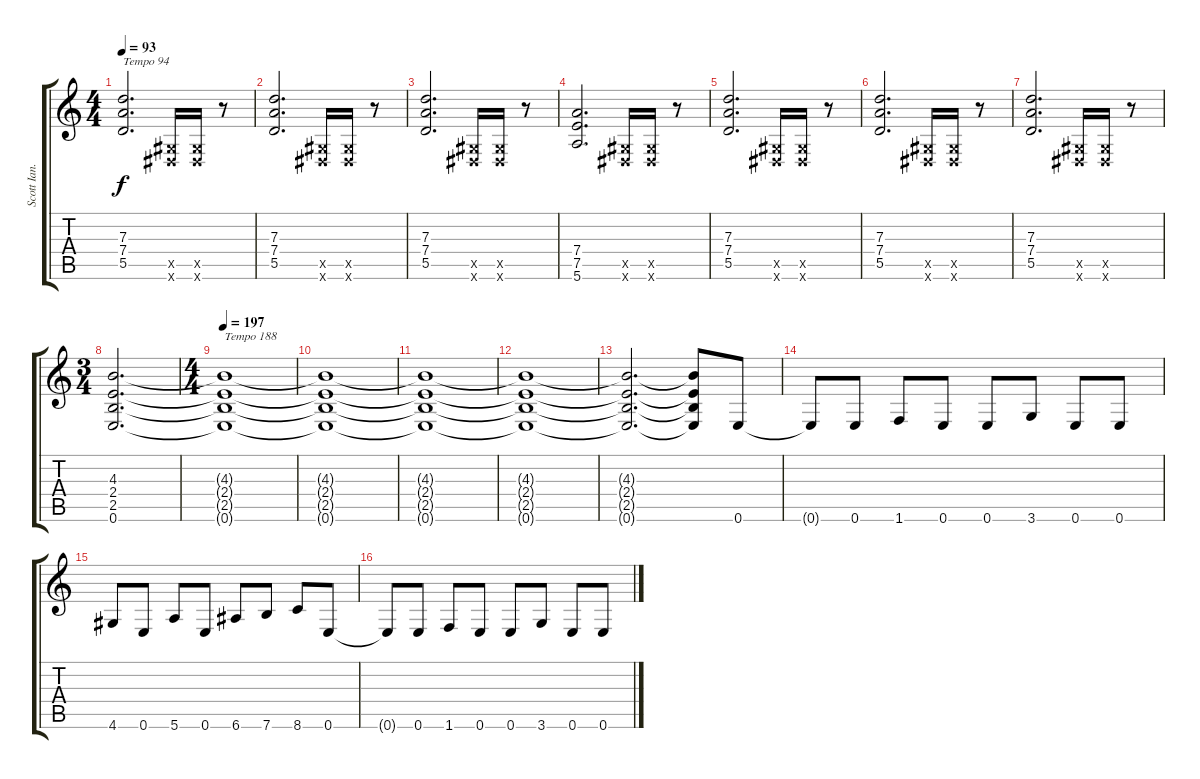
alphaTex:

\track ("Scott Ian." "Scott Ian.") {solo instrument distortionguitar}
\staff {score tabs}
\tuning (E4 B3 G3 D3 A2 E2) {hide}
\ts (4 4)
\tempo 93
\clef g2
\ks c
(7.3 7.4 5.5).2{d txt "Tempo 94" dy f instrument distortionguitar} (-1.5{x} -1.6{x}).16 (-1.5{x} -1.6{x}).16 r.8 |
(7.3 7.4 5.5).2{d} (-1.5{x} -1.6{x}).16 (-1.5{x} -1.6{x}).16 r.8 |
(7.3 7.4 5.5).2{d} (-1.5{x} -1.6{x}).16 (-1.5{x} -1.6{x}).16 r.8 |
(7.4 7.5 5.6).2{d} (-1.5{x} -1.6{x}).16 (-1.5{x} -1.6{x}).16 r.8 |
(7.3 7.4 5.5).2{d} (-1.5{x} -1.6{x}).16 (-1.5{x} -1.6{x}).16 r.8 |
(7.3 7.4 5.5).2{d} (-1.5{x} -1.6{x}).16 (-1.5{x} -1.6{x}).16 r.8 |
(7.3 7.4 5.5).2{d} (-1.5{x} -1.6{x}).16 (-1.5{x} -1.6{x}).16 r.8 |
\ts (3 4)
(4.3 2.4 2.5 0.6).2{d} |
\ts (4 4)
\tempo 197
(4.3{t} 2.4{t} 2.5{t} 0.6{t}).1{txt "Tempo 188"} |
(4.3{t} 2.4{t} 2.5{t} 0.6{t}).1 |
(4.3{t} 2.4{t} 2.5{t} 0.6{t}).1 |
(4.3{t} 2.4{t} 2.5{t} 0.6{t}).1 |
(4.3{t} 2.4{t} 2.5{t} 0.6{t}).2{d} (4.3{t} 2.4{t} 2.5{t} 0.6{t}).8 0.6.8 |
0.6{t}.8 0.6.8 1.6.8 0.6.8 0.6.8 3.6.8 0.6.8 0.6.8 |
4.6.8 0.6.8 5.6.8 0.6.8 6.6.8 7.6.8 8.6.8 0.6.8 |
0.6{t}.8 0.6.8 1.6.8 0.6.8 0.6.8 3.6.8 0.6.8 0.6.8
